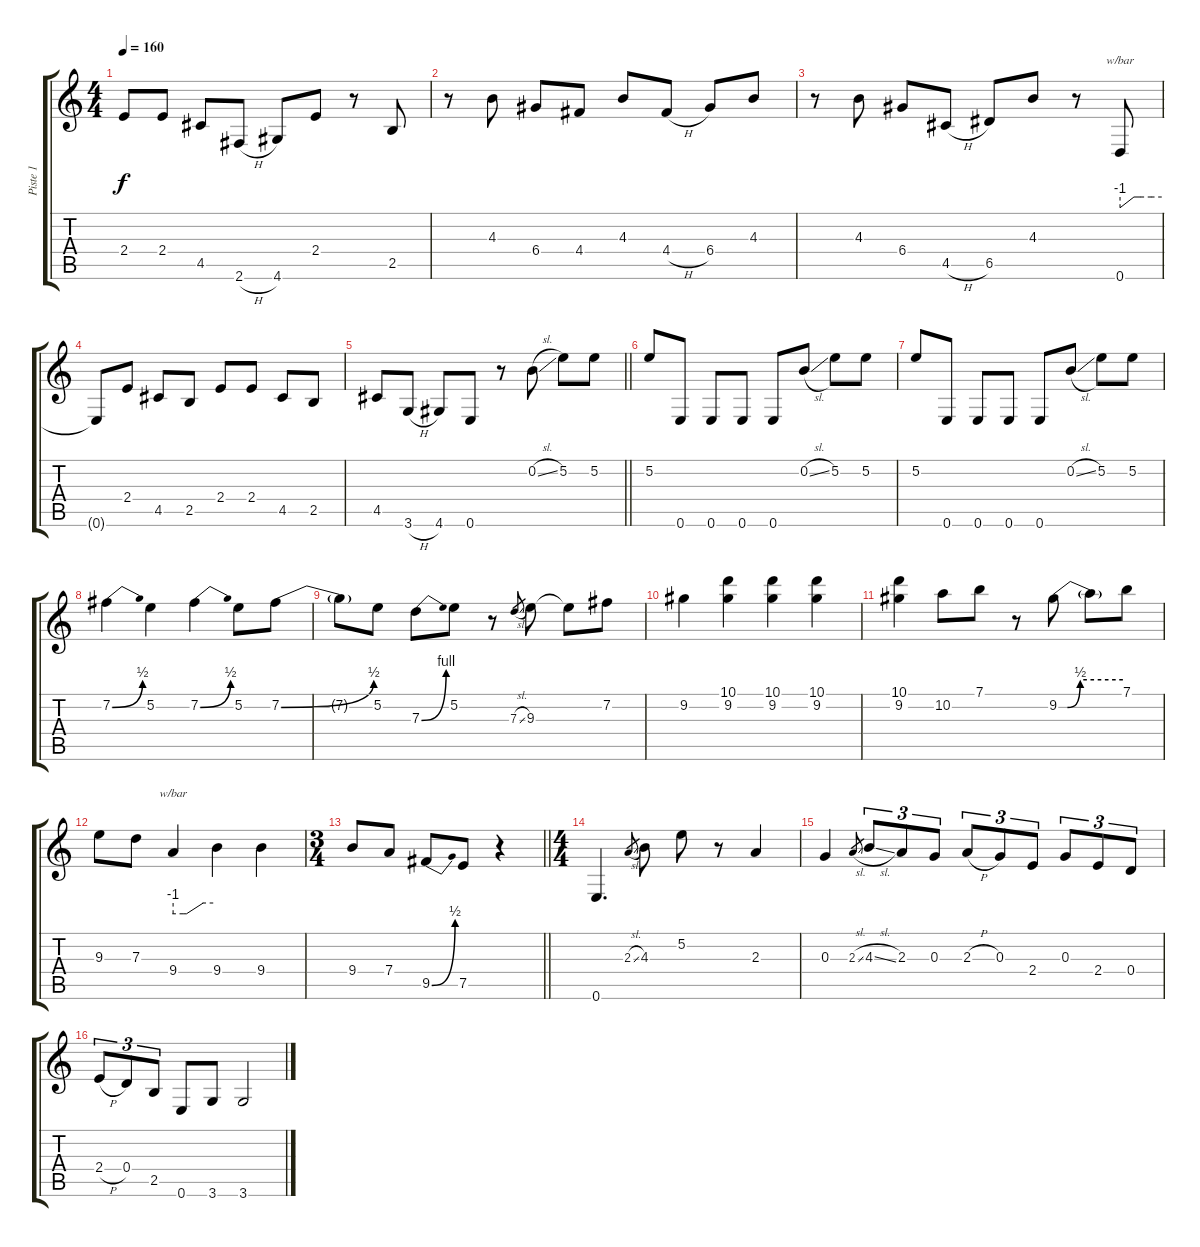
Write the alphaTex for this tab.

\track ("Piste 1" "Piste 1") {instrument electricguitarjazz}
\staff {score tabs}
\tuning (E4 B3 G3 D3 A2 E2) {hide}
\ts (4 4)
\tempo 160
\clef g2
\ks c
2.4{t}.8{dy f} 2.4.8 4.5.8 2.6{h}.8 4.6.8 2.4.8 r.8 2.5.8 |
r.8 4.3.8 6.4.8 4.4.8 4.3.8 4.4{h}.8 6.4.8 4.3.8 |
r.8 4.3.8 6.4.8 4.5{h}.8 6.5.8 4.3.8 r.8 0.6.8{tbe (custom default 0 -4 20 0 30 0 45 0 60 0)} |
0.6{t}.8 2.4.8 4.5.8 2.5.8 2.4.8 2.4.8 4.5.8 2.5.8 |
\barLineRight lightlight
4.5.8 3.6{h}.8 4.6.8 0.6.8 r.8 0.2{sl}.8 5.2.8 5.2.8 |
5.2.8 0.6.8 0.6.8 0.6.8 0.6.8 0.2{sl}.8 5.2.8 5.2.8 |
5.2.8 0.6.8 0.6.8 0.6.8 0.6.8 0.2{sl}.8 5.2.8 5.2.8 |
7.2{be (bend 0 0 60 2)}.4 5.2.4 7.2{be (bend 0 0 60 2)}.4 5.2.8 7.2{be (bend 0 0 60 2)}.8 |
7.2{t}.8 5.2.8 7.3{be (bend 0 0 60 4)}.8 5.2.8 r.8 7.3{sl}.8{gr} 9.3.8 9.3{t}.8 7.2.8 |
9.2.4 (10.1 9.2).4 (10.1 9.2).4 (10.1 9.2).4 |
(10.1 9.2).4 10.2.8 7.1.8 r.8 9.2{be (custom 0 0 8 0 20 2 60 2)}.8 9.2{t}.8 7.1.8 |
9.3.8 7.3.8 9.4.4{tbe (custom default 0 -4 15 -4 20 -4 45 0 60 0)} 9.4.4 9.4.4 |
\ts (3 4)
\barLineRight lightlight
9.4.8 7.4.8 9.5{be (bend 0 0 60 2)}.8 7.5.8 r.4 |
\ts (4 4)
0.6.4{d} 2.3{sl}.8{gr} 4.3.8 5.2.8 r.8 2.3.4 |
0.3.4 2.3{sl}.8{gr} 4.3{sl}.8{tu (3 2)} 2.3.8{tu (3 2)} 0.3.8{tu (3 2)} 2.3{h}.8{tu (3 2)} 0.3.8{tu (3 2)} 2.4.8{tu (3 2)} 0.3.8{tu (3 2)} 2.4.8{tu (3 2)} 0.4.8{tu (3 2)} |
2.4{h}.8{tu (3 2)} 0.4.8{tu (3 2)} 2.5.8{tu (3 2)} 0.6.8 3.6.8 3.6.2
